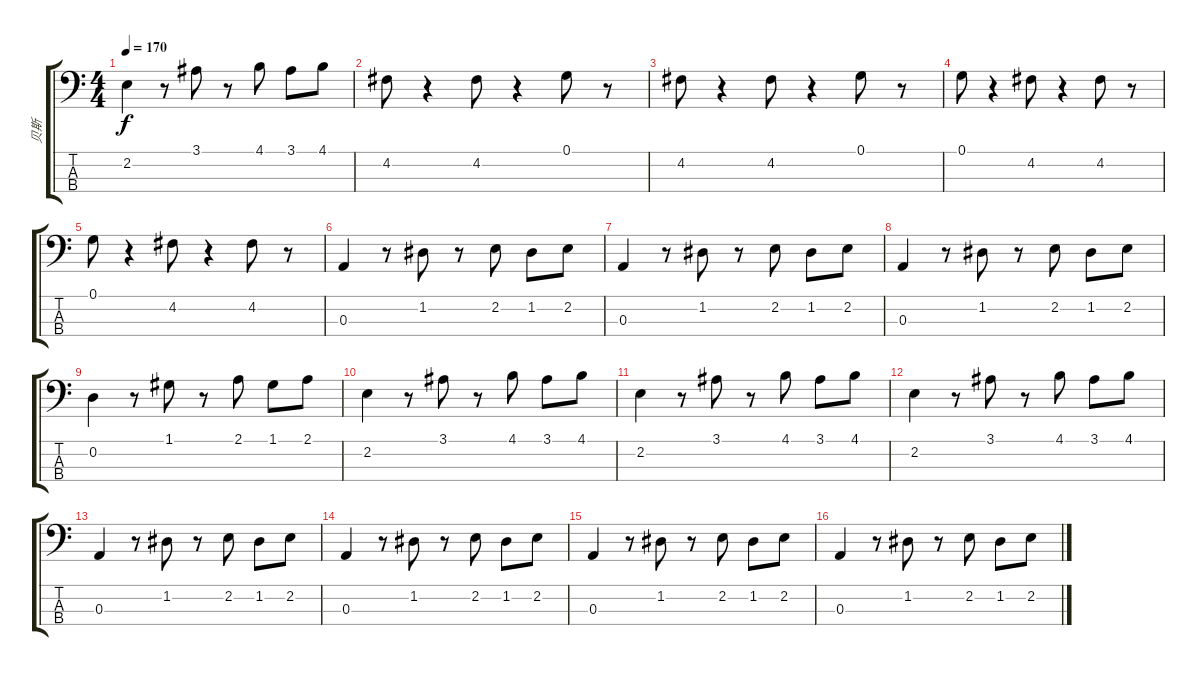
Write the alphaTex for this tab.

\track ("贝斯" "贝斯") {instrument electricbassfinger}
\staff {score tabs}
\tuning (G2 D2 A1 E1) {hide}
\ts (4 4)
\tempo 170
\clef f4
\ks c
2.2.4{dy f} r.8 3.1.8 r.8 4.1.8 3.1.8 4.1.8 |
4.2.8 r.4 4.2.8 r.4 0.1.8 r.8 |
4.2.8 r.4 4.2.8 r.4 0.1.8 r.8 |
0.1.8 r.4 4.2.8 r.4 4.2.8 r.8 |
0.1.8 r.4 4.2.8 r.4 4.2.8 r.8 |
0.3.4 r.8 1.2.8 r.8 2.2.8 1.2.8 2.2.8 |
0.3.4 r.8 1.2.8 r.8 2.2.8 1.2.8 2.2.8 |
0.3.4 r.8 1.2.8 r.8 2.2.8 1.2.8 2.2.8 |
0.2.4 r.8 1.1.8 r.8 2.1.8 1.1.8 2.1.8 |
2.2.4 r.8 3.1.8 r.8 4.1.8 3.1.8 4.1.8 |
2.2.4 r.8 3.1.8 r.8 4.1.8 3.1.8 4.1.8 |
2.2.4 r.8 3.1.8 r.8 4.1.8 3.1.8 4.1.8 |
0.3.4 r.8 1.2.8 r.8 2.2.8 1.2.8 2.2.8 |
0.3.4 r.8 1.2.8 r.8 2.2.8 1.2.8 2.2.8 |
0.3.4 r.8 1.2.8 r.8 2.2.8 1.2.8 2.2.8 |
0.3.4 r.8 1.2.8 r.8 2.2.8 1.2.8 2.2.8
